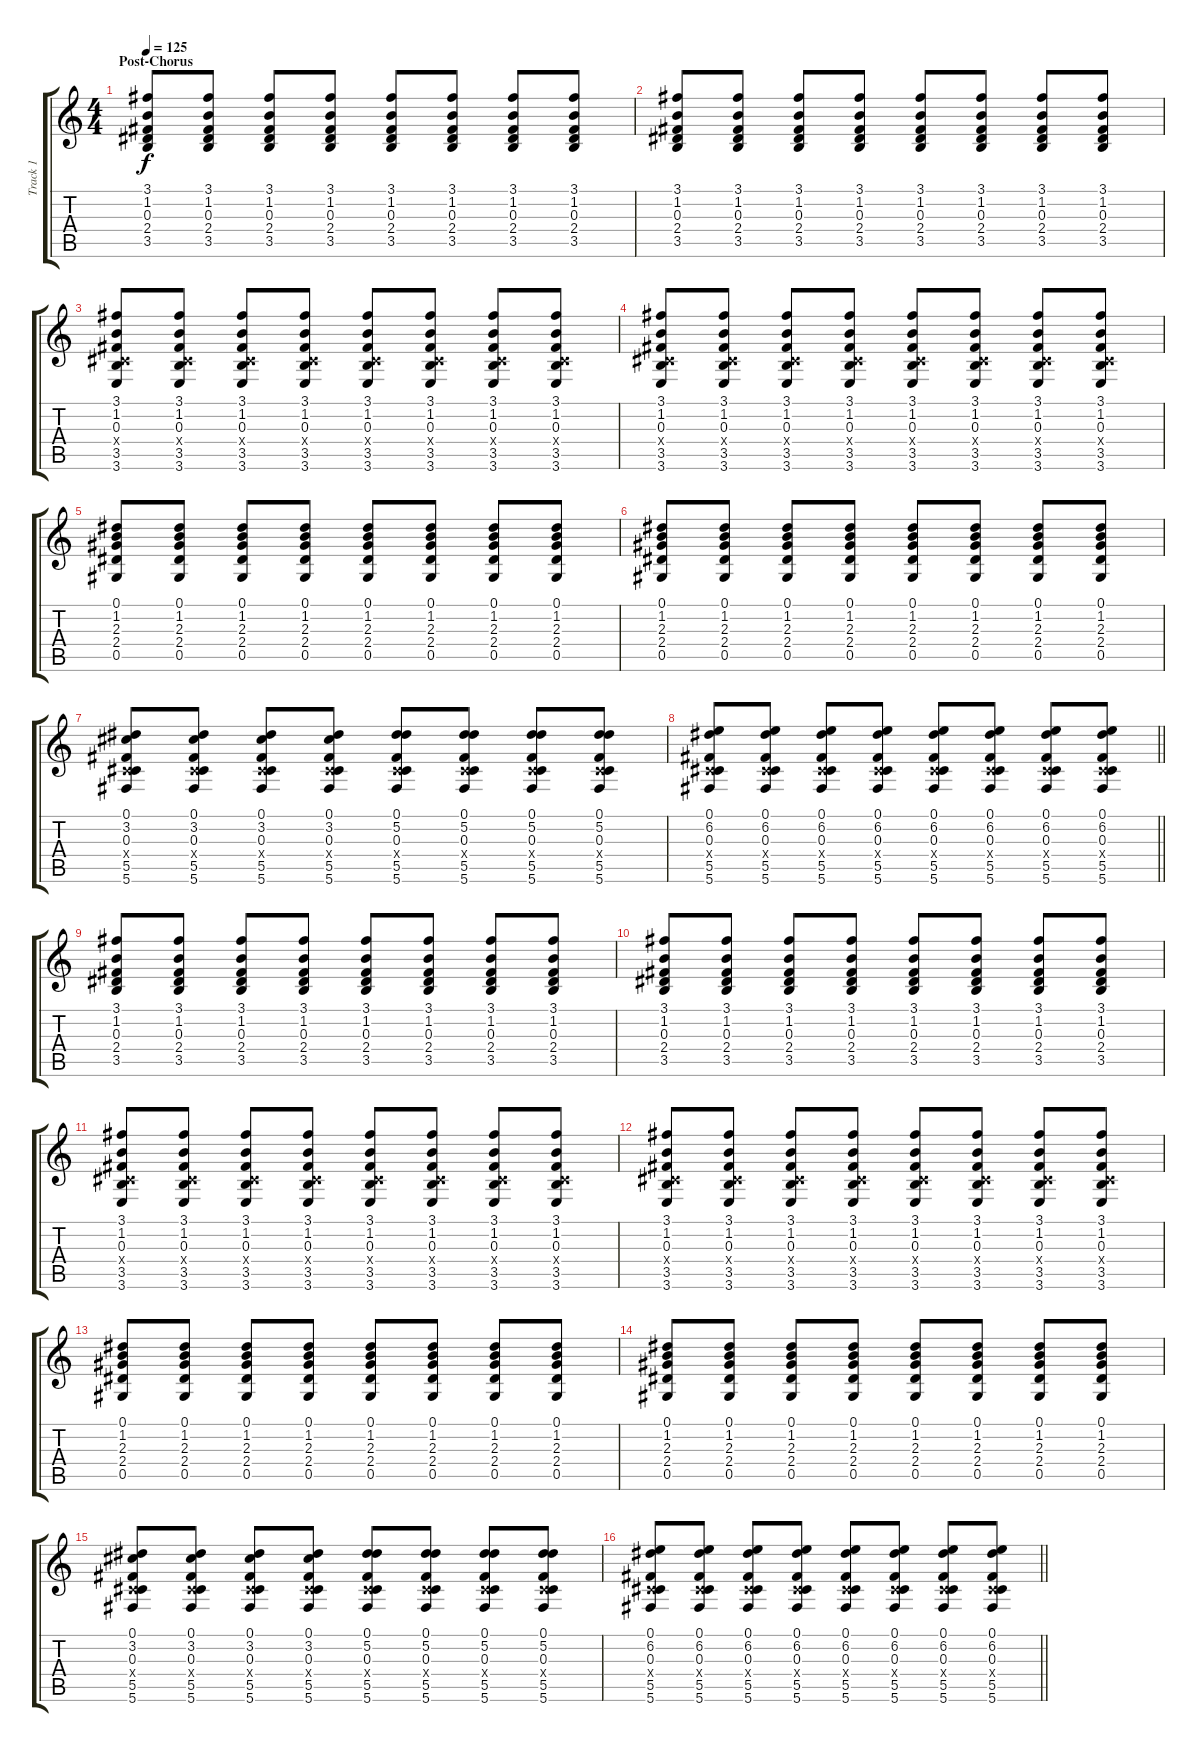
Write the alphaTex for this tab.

\track ("Track 1" "Track 1") {instrument electricguitarjazz}
\staff {score tabs}
\tuning (Eb4 Bb3 Gb3 Db3 Ab2 Db2) {hide}
\ts (4 4)
\section ("" "Post-Chorus")
\tempo 125
\clef g2
\ks c
(3.1 1.2 0.3 2.4 3.5).8{dy f} (3.1 1.2 0.3 2.4 3.5).8 (3.1 1.2 0.3 2.4 3.5).8 (3.1 1.2 0.3 2.4 3.5).8 (3.1 1.2 0.3 2.4 3.5).8 (3.1 1.2 0.3 2.4 3.5).8 (3.1 1.2 0.3 2.4 3.5).8 (3.1 1.2 0.3 2.4 3.5).8 |
(3.1 1.2 0.3 2.4 3.5).8 (3.1 1.2 0.3 2.4 3.5).8 (3.1 1.2 0.3 2.4 3.5).8 (3.1 1.2 0.3 2.4 3.5).8 (3.1 1.2 0.3 2.4 3.5).8 (3.1 1.2 0.3 2.4 3.5).8 (3.1 1.2 0.3 2.4 3.5).8 (3.1 1.2 0.3 2.4 3.5).8 |
(3.1 1.2 0.3 0.4{x} 3.5 3.6).8 (3.1 1.2 0.3 0.4{x} 3.5 3.6).8 (3.1 1.2 0.3 0.4{x} 3.5 3.6).8 (3.1 1.2 0.3 0.4{x} 3.5 3.6).8 (3.1 1.2 0.3 0.4{x} 3.5 3.6).8 (3.1 1.2 0.3 0.4{x} 3.5 3.6).8 (3.1 1.2 0.3 0.4{x} 3.5 3.6).8 (3.1 1.2 0.3 0.4{x} 3.5 3.6).8 |
(3.1 1.2 0.3 0.4{x} 3.5 3.6).8 (3.1 1.2 0.3 0.4{x} 3.5 3.6).8 (3.1 1.2 0.3 0.4{x} 3.5 3.6).8 (3.1 1.2 0.3 0.4{x} 3.5 3.6).8 (3.1 1.2 0.3 0.4{x} 3.5 3.6).8 (3.1 1.2 0.3 0.4{x} 3.5 3.6).8 (3.1 1.2 0.3 0.4{x} 3.5 3.6).8 (3.1 1.2 0.3 0.4{x} 3.5 3.6).8 |
(0.1 1.2 2.3 2.4 0.5).8 (0.1 1.2 2.3 2.4 0.5).8 (0.1 1.2 2.3 2.4 0.5).8 (0.1 1.2 2.3 2.4 0.5).8 (0.1 1.2 2.3 2.4 0.5).8 (0.1 1.2 2.3 2.4 0.5).8 (0.1 1.2 2.3 2.4 0.5).8 (0.1 1.2 2.3 2.4 0.5).8 |
(0.1 1.2 2.3 2.4 0.5).8 (0.1 1.2 2.3 2.4 0.5).8 (0.1 1.2 2.3 2.4 0.5).8 (0.1 1.2 2.3 2.4 0.5).8 (0.1 1.2 2.3 2.4 0.5).8 (0.1 1.2 2.3 2.4 0.5).8 (0.1 1.2 2.3 2.4 0.5).8 (0.1 1.2 2.3 2.4 0.5).8 |
(0.1 3.2 0.3 0.4{x} 5.5 5.6).8 (0.1 3.2 0.3 0.4{x} 5.5 5.6).8 (0.1 3.2 0.3 0.4{x} 5.5 5.6).8 (0.1 3.2 0.3 0.4{x} 5.5 5.6).8 (0.1 5.2 0.3 0.4{x} 5.5 5.6).8 (0.1 5.2 0.3 0.4{x} 5.5 5.6).8 (0.1 5.2 0.3 0.4{x} 5.5 5.6).8 (0.1 5.2 0.3 0.4{x} 5.5 5.6).8 |
\barLineRight lightlight
(0.1 6.2 0.3 0.4{x} 5.5 5.6).8 (0.1 6.2 0.3 0.4{x} 5.5 5.6).8 (0.1 6.2 0.3 0.4{x} 5.5 5.6).8 (0.1 6.2 0.3 0.4{x} 5.5 5.6).8 (0.1 6.2 0.3 0.4{x} 5.5 5.6).8 (0.1 6.2 0.3 0.4{x} 5.5 5.6).8 (0.1 6.2 0.3 0.4{x} 5.5 5.6).8 (0.1 6.2 0.3 0.4{x} 5.5 5.6).8 |
(3.1 1.2 0.3 2.4 3.5).8 (3.1 1.2 0.3 2.4 3.5).8 (3.1 1.2 0.3 2.4 3.5).8 (3.1 1.2 0.3 2.4 3.5).8 (3.1 1.2 0.3 2.4 3.5).8 (3.1 1.2 0.3 2.4 3.5).8 (3.1 1.2 0.3 2.4 3.5).8 (3.1 1.2 0.3 2.4 3.5).8 |
(3.1 1.2 0.3 2.4 3.5).8 (3.1 1.2 0.3 2.4 3.5).8 (3.1 1.2 0.3 2.4 3.5).8 (3.1 1.2 0.3 2.4 3.5).8 (3.1 1.2 0.3 2.4 3.5).8 (3.1 1.2 0.3 2.4 3.5).8 (3.1 1.2 0.3 2.4 3.5).8 (3.1 1.2 0.3 2.4 3.5).8 |
(3.1 1.2 0.3 0.4{x} 3.5 3.6).8 (3.1 1.2 0.3 0.4{x} 3.5 3.6).8 (3.1 1.2 0.3 0.4{x} 3.5 3.6).8 (3.1 1.2 0.3 0.4{x} 3.5 3.6).8 (3.1 1.2 0.3 0.4{x} 3.5 3.6).8 (3.1 1.2 0.3 0.4{x} 3.5 3.6).8 (3.1 1.2 0.3 0.4{x} 3.5 3.6).8 (3.1 1.2 0.3 0.4{x} 3.5 3.6).8 |
(3.1 1.2 0.3 0.4{x} 3.5 3.6).8 (3.1 1.2 0.3 0.4{x} 3.5 3.6).8 (3.1 1.2 0.3 0.4{x} 3.5 3.6).8 (3.1 1.2 0.3 0.4{x} 3.5 3.6).8 (3.1 1.2 0.3 0.4{x} 3.5 3.6).8 (3.1 1.2 0.3 0.4{x} 3.5 3.6).8 (3.1 1.2 0.3 0.4{x} 3.5 3.6).8 (3.1 1.2 0.3 0.4{x} 3.5 3.6).8 |
(0.1 1.2 2.3 2.4 0.5).8 (0.1 1.2 2.3 2.4 0.5).8 (0.1 1.2 2.3 2.4 0.5).8 (0.1 1.2 2.3 2.4 0.5).8 (0.1 1.2 2.3 2.4 0.5).8 (0.1 1.2 2.3 2.4 0.5).8 (0.1 1.2 2.3 2.4 0.5).8 (0.1 1.2 2.3 2.4 0.5).8 |
(0.1 1.2 2.3 2.4 0.5).8 (0.1 1.2 2.3 2.4 0.5).8 (0.1 1.2 2.3 2.4 0.5).8 (0.1 1.2 2.3 2.4 0.5).8 (0.1 1.2 2.3 2.4 0.5).8 (0.1 1.2 2.3 2.4 0.5).8 (0.1 1.2 2.3 2.4 0.5).8 (0.1 1.2 2.3 2.4 0.5).8 |
(0.1 3.2 0.3 0.4{x} 5.5 5.6).8 (0.1 3.2 0.3 0.4{x} 5.5 5.6).8 (0.1 3.2 0.3 0.4{x} 5.5 5.6).8 (0.1 3.2 0.3 0.4{x} 5.5 5.6).8 (0.1 5.2 0.3 0.4{x} 5.5 5.6).8 (0.1 5.2 0.3 0.4{x} 5.5 5.6).8 (0.1 5.2 0.3 0.4{x} 5.5 5.6).8 (0.1 5.2 0.3 0.4{x} 5.5 5.6).8 |
\barLineRight lightlight
(0.1 6.2 0.3 0.4{x} 5.5 5.6).8 (0.1 6.2 0.3 0.4{x} 5.5 5.6).8 (0.1 6.2 0.3 0.4{x} 5.5 5.6).8 (0.1 6.2 0.3 0.4{x} 5.5 5.6).8 (0.1 6.2 0.3 0.4{x} 5.5 5.6).8 (0.1 6.2 0.3 0.4{x} 5.5 5.6).8 (0.1 6.2 0.3 0.4{x} 5.5 5.6).8 (0.1 6.2 0.3 0.4{x} 5.5 5.6).8
